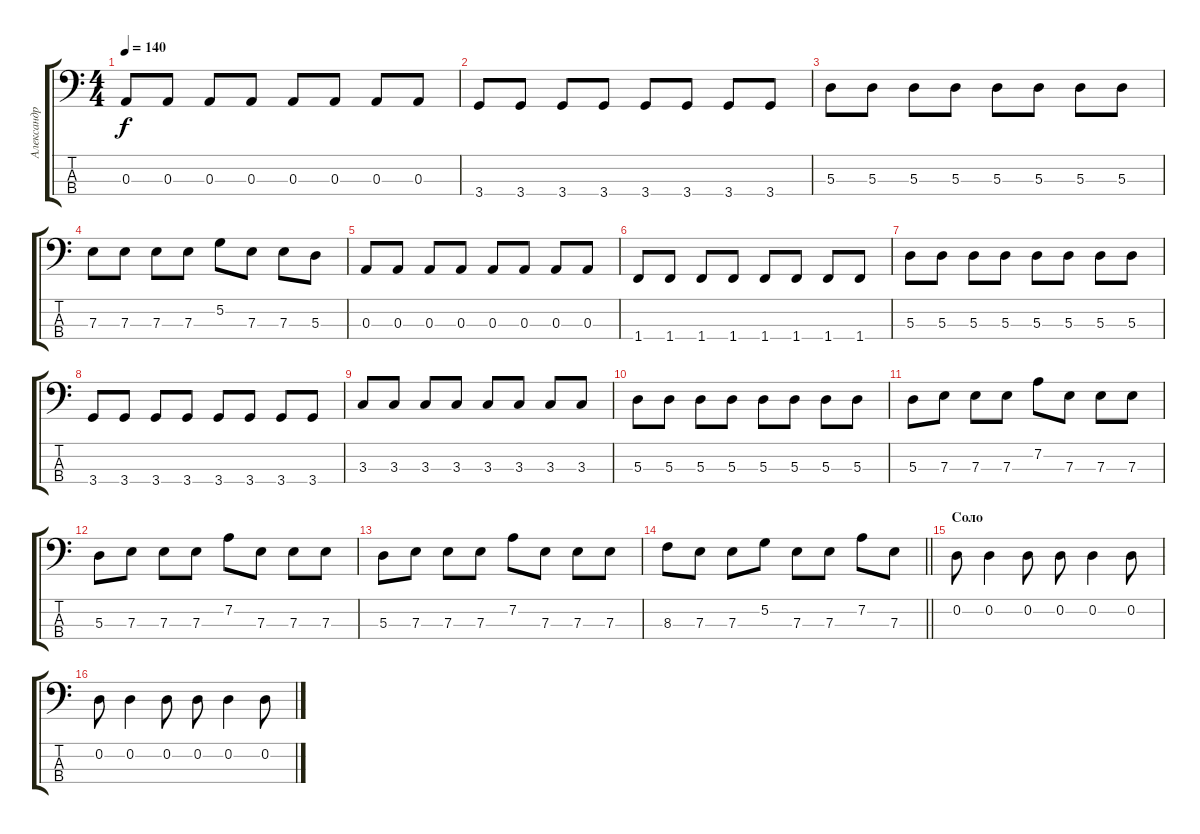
\track ("Александр Тимонин" "Александр ") {instrument electricbassfinger}
\staff {score tabs}
\tuning (G2 D2 A1 E1) {hide}
\ts (4 4)
\tempo 140
\clef f4
\ks c
0.3.8{dy f} 0.3.8 0.3.8 0.3.8 0.3.8 0.3.8 0.3.8 0.3.8 |
3.4.8 3.4.8 3.4.8 3.4.8 3.4.8 3.4.8 3.4.8 3.4.8 |
5.3.8 5.3.8 5.3.8 5.3.8 5.3.8 5.3.8 5.3.8 5.3.8 |
7.3.8 7.3.8 7.3.8 7.3.8 5.2.8 7.3.8 7.3.8 5.3.8 |
0.3.8 0.3.8 0.3.8 0.3.8 0.3.8 0.3.8 0.3.8 0.3.8 |
1.4.8 1.4.8 1.4.8 1.4.8 1.4.8 1.4.8 1.4.8 1.4.8 |
5.3.8 5.3.8 5.3.8 5.3.8 5.3.8 5.3.8 5.3.8 5.3.8 |
3.4.8 3.4.8 3.4.8 3.4.8 3.4.8 3.4.8 3.4.8 3.4.8 |
3.3.8 3.3.8 3.3.8 3.3.8 3.3.8 3.3.8 3.3.8 3.3.8 |
5.3.8 5.3.8 5.3.8 5.3.8 5.3.8 5.3.8 5.3.8 5.3.8 |
5.3.8 7.3.8 7.3.8 7.3.8 7.2.8 7.3.8 7.3.8 7.3.8 |
5.3.8 7.3.8 7.3.8 7.3.8 7.2.8 7.3.8 7.3.8 7.3.8 |
5.3.8 7.3.8 7.3.8 7.3.8 7.2.8 7.3.8 7.3.8 7.3.8 |
\barLineRight lightlight
8.3.8 7.3.8 7.3.8 5.2.8 7.3.8 7.3.8 7.2.8 7.3.8 |
\section ("" "Соло")
0.2.8 0.2.4 0.2.8 0.2.8 0.2.4 0.2.8 |
0.2.8 0.2.4 0.2.8 0.2.8 0.2.4 0.2.8
